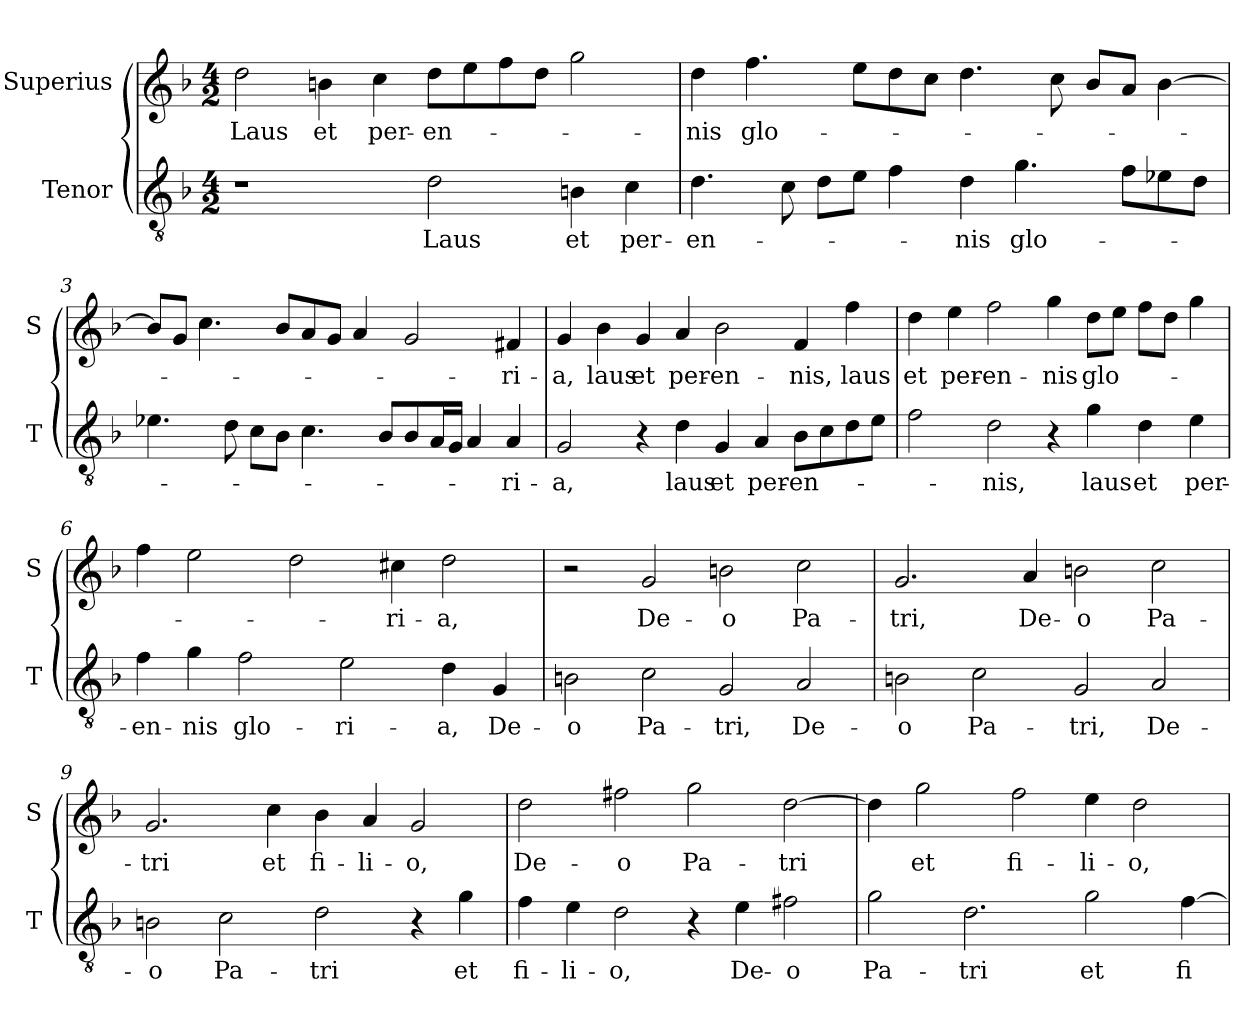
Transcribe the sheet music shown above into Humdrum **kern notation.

**kern	**text	**kern	**text
*part2	*part2	*part1	*part1
*staff2	*staff2	*staff1	*staff1
*I"Tenor	*	*I"Superius	*
*I'T	*	*I'S	*
*clefGv2	*	*clefG2	*
*k[b-]	*	*k[b-]	*
*F:	*	*F:	*
*M4/2	*	*M4/2	*
=1	=1	=1	=1
!	!	!	!LO:LY:b
1r	.	2dd\	Laus
!	!	!	!LO:LY:b
.	.	4bn\	et
!	!	!	!LO:LY:b
.	.	4cc\	per-
!	!LO:LY:b	!	!LO:LY:b
2d\	Laus	8dd\L	-en-
.	.	8ee\	.
.	.	8ff\	.
.	.	8dd\J	.
!	!LO:LY:b	!	!
4Bn\	et	2gg\	.
!	!LO:LY:b	!	!
4c\	per-	.	.
=2	=2	=2	=2
!	!LO:LY:b	!	!LO:LY:b
4.d\	-en-	4dd\	-nis
!	!	!	!LO:LY:b
.	.	4.ff\	glo-
8c\	.	.	.
8d\L	.	.	.
8e\J	.	8ee\L	.
4f\	.	8dd\	.
.	.	8cc\J	.
!	!LO:LY:b	!	!
4d\	-nis	4.dd\	.
!	!LO:LY:b	!	!
4.g\	glo-	.	.
.	.	8cc\	.
.	.	8b-/L	.
8f\L	.	8a/J	.
8e-X\	.	[4b-\	.
8d\J	.	.	.
!!LO:LB:g=z
=3	=3	=3	=3
4.e-X\	.	8b-/L]	.
.	.	8g/J	.
.	.	4.cc\	.
8d\	.	.	.
8c\L	.	.	.
8B-\J	.	8b-/L	.
4.c\	.	8a/	.
.	.	8g/J	.
.	.	4a/	.
8B-/L	.	.	.
8B-/	.	2g/	.
16A/L	.	.	.
16G/JJ	.	.	.
4A/	.	.	.
!	!LO:LY:b	!	!LO:LY:b
4A/	-ri-	4f#X/	-ri-
=4	=4	=4	=4
!	!LO:LY:b	!	!LO:LY:b
2G/	-a,	4g/	-a,
!	!	!	!LO:LY:b
.	.	4b-\	laus
!	!	!	!LO:LY:b
4r	.	4g/	et
!	!LO:LY:b	!	!LO:LY:b
4d\	laus	4a/	per-
!	!LO:LY:b	!	!LO:LY:b
4G/	et	2b-\	-en-
!	!LO:LY:b	!	!
4A/	per-	.	.
!	!LO:LY:b	!	!LO:LY:b
8B-\L	-en-	4f/	-nis,
8c\	.	.	.
!	!	!	!LO:LY:b
8d\	.	4ff\	laus
8e\J	.	.	.
=5	=5	=5	=5
!	!	!	!LO:LY:b
2f\	.	4dd\	et
!	!	!	!LO:LY:b
.	.	4ee\	per-
!	!LO:LY:b	!	!LO:LY:b
2d\	-nis,	2ff\	-en-
!	!	!	!LO:LY:b
4r	.	4gg\	-nis
!	!LO:LY:b	!	!LO:LY:b
4g\	laus	8dd\L	glo-
.	.	8ee\J	.
!	!LO:LY:b	!	!
4d\	et	8ff\L	.
.	.	8dd\J	.
!	!LO:LY:b	!	!
4e\	per-	4gg\	.
!!LO:LB:g=z
=6	=6	=6	=6
!	!LO:LY:b	!	!
4f\	-en-	4ff\	.
!	!LO:LY:b	!	!
4g\	-nis	2ee\	.
!	!LO:LY:b	!	!
2f\	glo-	.	.
.	.	2dd\	.
!	!LO:LY:b	!	!
2e\	-ri-	.	.
!	!	!	!LO:LY:b
.	.	4cc#X\	-ri-
!	!LO:LY:b	!	!LO:LY:b
4d\	-a,	2dd\	-a,
!	!LO:LY:b	!	!
4G/	De-	.	.
=7	=7	=7	=7
!	!LO:LY:b	!	!
2Bn\	-o	2r	.
!	!LO:LY:b	!	!LO:LY:b
2c\	Pa-	2g/	De-
!	!LO:LY:b	!	!LO:LY:b
2G/	-tri,	2bn\	-o
!	!LO:LY:b	!	!LO:LY:b
2A/	De-	2cc\	Pa-
=8	=8	=8	=8
!	!LO:LY:b	!	!LO:LY:b
2Bn\	-o	2.g/	-tri,
!	!LO:LY:b	!	!
2c\	Pa-	.	.
!	!	!	!LO:LY:b
.	.	4a/	De-
!	!LO:LY:b	!	!LO:LY:b
2G/	-tri,	2bn\	-o
!	!LO:LY:b	!	!LO:LY:b
2A/	De-	2cc\	Pa-
!!LO:LB:g=z
=9	=9	=9	=9
!	!LO:LY:b	!	!LO:LY:b
2Bn\	-o	2.g/	-tri
!	!LO:LY:b	!	!
2c\	Pa-	.	.
!	!	!	!LO:LY:b
.	.	4cc\	et
!	!LO:LY:b	!	!LO:LY:b
2d\	-tri	4b-\	fi-
!	!	!	!LO:LY:b
.	.	4a/	-li-
!	!	!	!LO:LY:b
4r	.	2g/	-o,
!	!LO:LY:b	!	!
4g\	et	.	.
=10	=10	=10	=10
!	!LO:LY:b	!	!LO:LY:b
4f\	fi-	2dd\	De-
!	!LO:LY:b	!	!
4e\	-li-	.	.
!	!LO:LY:b	!	!LO:LY:b
2d\	-o,	2ff#X\	-o
!	!	!	!LO:LY:b
4r	.	2gg\	Pa-
!	!LO:LY:b	!	!
4e\	De-	.	.
!	!LO:LY:b	!	!LO:LY:b
2f#X\	-o	[2dd\	-tri
=11	=11	=11	=11
!	!LO:LY:b	!	!
2g\	Pa-	4dd\]	.
!	!	!	!LO:LY:b
.	.	2gg\	et
!	!LO:LY:b	!	!
2.d\	-tri	.	.
!	!	!	!LO:LY:b
.	.	2ff\	fi-
!	!LO:LY:b	!	!LO:LY:b
2g\	et	4ee\	-li-
!	!	!	!LO:LY:b
.	.	2dd\	-o,
!	!LO:LY:b	!	!
[4f\	fi-	.	.
=	=	=	=
*-	*-	*-	*-
